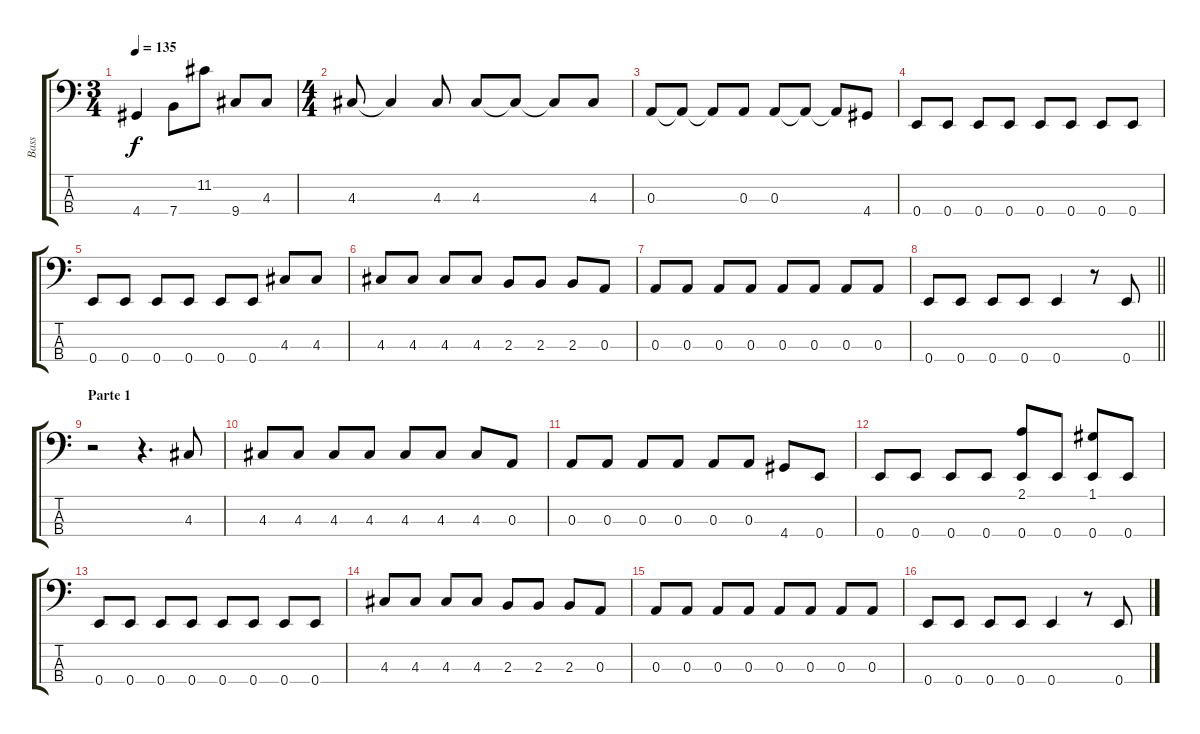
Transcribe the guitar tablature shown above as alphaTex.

\track ("Bass" "Bass") {instrument electricbassfinger}
\staff {score tabs}
\tuning (G2 D2 A1 E1) {hide}
\ts (3 4)
\tempo 135
\clef f4
\ks c
4.4.4{dy f instrument electricbassfinger} 7.4.8 11.2.8 9.4.8 4.3.8 |
\ts (4 4)
4.3.8 4.3{t}.4 4.3.8 4.3.8 4.3{t}.8 4.3{t}.8 4.3.8 |
0.3.8 0.3{t}.8 0.3{t}.8 0.3.8 0.3.8 0.3{t}.8 0.3{t}.8 4.4.8 |
0.4.8 0.4.8 0.4.8 0.4.8 0.4.8 0.4.8 0.4.8 0.4.8 |
0.4.8 0.4.8 0.4.8 0.4.8 0.4.8 0.4.8 4.3.8 4.3.8 |
4.3.8 4.3.8 4.3.8 4.3.8 2.3.8 2.3.8 2.3.8 0.3.8 |
0.3.8 0.3.8 0.3.8 0.3.8 0.3.8 0.3.8 0.3.8 0.3.8 |
\barLineRight lightlight
0.4.8 0.4.8 0.4.8 0.4.8 0.4.4 r.8 0.4.8 |
\section ("" "Parte 1")
r.2 r.4{d} 4.3.8 |
4.3.8 4.3.8 4.3.8 4.3.8 4.3.8 4.3.8 4.3.8 0.3.8 |
0.3.8 0.3.8 0.3.8 0.3.8 0.3.8 0.3.8{txt ""} 4.4.8 0.4.8 |
0.4.8 0.4.8 0.4.8 0.4.8 (2.1 0.4).8 0.4.8 (1.1 0.4).8 0.4.8 |
0.4.8 0.4.8 0.4.8 0.4.8 0.4.8 0.4.8 0.4.8 0.4.8 |
4.3.8 4.3.8 4.3.8 4.3.8 2.3.8 2.3.8 2.3.8 0.3.8 |
0.3.8 0.3.8 0.3.8 0.3.8 0.3.8 0.3.8 0.3.8 0.3.8 |
0.4.8 0.4.8 0.4.8 0.4.8 0.4.4 r.8 0.4.8
